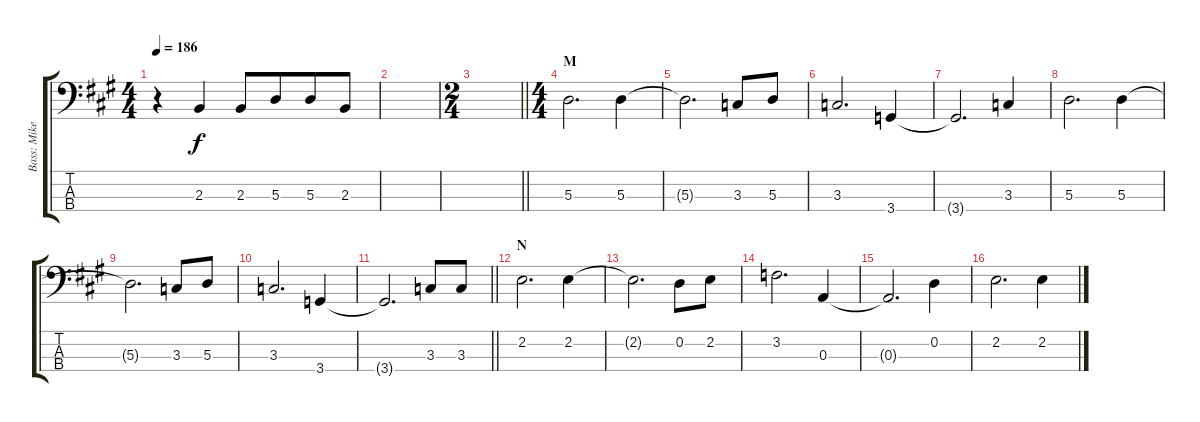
\track ("Bass: Mike" "Bass: Mike") {instrument electricbassfinger}
\staff {score tabs}
\tuning (G2 D2 A1 E1) {hide}
\ts (4 4)
\tempo 186
\clef f4
\ks a
r.4{dy f} 2.3.4 2.3.8 5.3.8{beam merge} 5.3.8 2.3.8 |
|
\ts (2 4)
\barLineRight lightlight
|
\ts (4 4)
\section ("" "M")
5.3.2{d} 5.3.4 |
5.3{t}.2{d} 3.3.8 5.3.8 |
3.3.2{d} 3.4.4 |
3.4{t}.2{d} 3.3.4 |
5.3.2{d} 5.3.4 |
5.3{t}.2{d} 3.3.8 5.3.8 |
3.3.2{d} 3.4.4 |
\barLineRight lightlight
3.4{t}.2{d} 3.3.8 3.3.8 |
\section ("" "N")
2.2.2{d} 2.2.4 |
2.2{t}.2{d} 0.2.8 2.2.8 |
3.2.2{d} 0.3.4 |
0.3{t}.2{d} 0.2.4 |
2.2.2{d} 2.2.4
